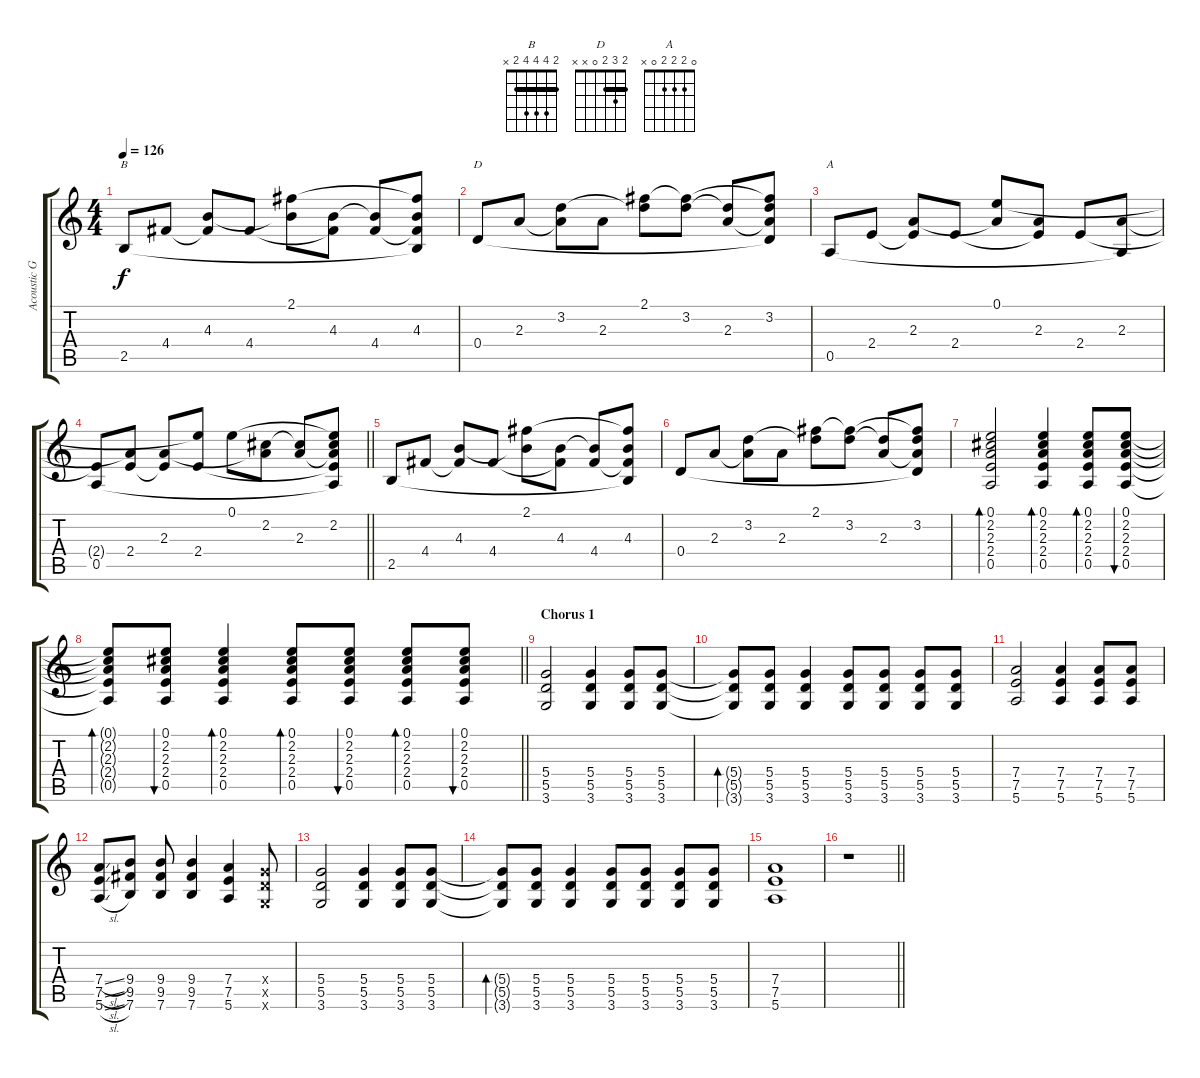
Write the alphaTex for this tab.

\track ("Acoustic Guitar" "Acoustic G") {instrument acousticguitarsteel}
\staff {score tabs}
\tuning (E4 B3 G3 D3 A2 E2) {hide}
\chord ("B" 2 4 4 4 2 x) {barre 2}
\chord ("D" 2 3 2 0 x x) {barre 2}
\chord ("A" 0 2 2 2 0 x)
\ts (4 4)
\tempo 126
\clef g2
\ks c
2.5.8{ch "B" dy f} 4.4.8 (4.3 4.4{t}).8 4.4.8 (2.1 4.3{t}).8 (4.3 4.4{t}).8 (4.3{t} 4.4).8 (2.1{t} 4.3 4.4{t} 2.5{t}).8 |
0.4.8{ch "D"} 2.3.8 (3.2 2.3{t}).8 2.3.8 (2.1 3.2{t}).8 (2.1{t} 3.2).8 (3.2{t} 2.3).8 (2.1{t} 3.2 2.3{t} 0.4{t}).8 |
0.5.8{ch "A"} 2.4.8 (2.3 2.4{t}).8 2.4.8 (0.1 2.3{t}).8 (2.3 2.4{t}).8 2.4.8 (2.3 0.5{t}).8 |
\barLineRight lightlight
(2.4{t} 0.5).8 (2.3{t} 2.4).8 (2.3 2.4{t}).8 (0.1{t} 2.4).8 0.1.8 (2.2 2.3{t}).8 (2.2{t} 2.3).8 (0.1{t} 2.2 2.3{t} 2.4{t} 0.5{t}).8 |
2.5.8 4.4.8 (4.3 4.4{t}).8 4.4.8 (2.1 4.3{t}).8 (4.3 4.4{t}).8 (4.3{t} 4.4).8 (2.1{t} 4.3 4.4{t} 2.5{t}).8 |
0.4.8 2.3.8 (3.2 2.3{t}).8 2.3.8 (2.1 3.2{t}).8 (2.1{t} 3.2).8 (3.2{t} 2.3).8 (2.1{t} 3.2 2.3{t} 0.4{t}).8 |
(0.1 2.2 2.3 2.4 0.5).2{bd 240} (0.1 2.2 2.3 2.4 0.5).4{bd 120} (0.1 2.2 2.3 2.4 0.5).8{bd 120} (0.1 2.2 2.3 2.4 0.5).8{bu 120} |
\barLineRight lightlight
(0.1{t} 2.2{t} 2.3{t} 2.4{t} 0.5{t}).8{bd 240} (0.1 2.2 2.3 2.4 0.5).8{bu 120} (0.1 2.2 2.3 2.4 0.5).4{bd 120} (0.1 2.2 2.3 2.4 0.5).8{bd 120} (0.1 2.2 2.3 2.4 0.5).8{bu 120} (0.1 2.2 2.3 2.4 0.5).8{bd 120} (0.1 2.2 2.3 2.4 0.5).8{bu 120} |
\section ("" "Chorus 1")
(5.4 5.5 3.6).2 (5.4 5.5 3.6).4 (5.4 5.5 3.6).8 (5.4 5.5 3.6).8 |
(5.4{t} 5.5{t} 3.6{t}).8{bd 240} (5.4 5.5 3.6).8 (5.4 5.5 3.6).4 (5.4 5.5 3.6).8 (5.4 5.5 3.6).8 (5.4 5.5 3.6).8 (5.4 5.5 3.6).8 |
(7.4 7.5 5.6).2 (7.4 7.5 5.6).4 (7.4 7.5 5.6).8 (7.4 7.5 5.6).8 |
(7.4{sl} 7.5{sl} 5.6{sl}).8 (9.4 9.5 7.6).8 (9.4 9.5 7.6).8 (9.4 9.5 7.6).4 (7.4 7.5 5.6).4 (5.4{x} 5.5{x} 3.6{x}).8 |
(5.4 5.5 3.6).2 (5.4 5.5 3.6).4 (5.4 5.5 3.6).8 (5.4 5.5 3.6).8 |
(5.4{t} 5.5{t} 3.6{t}).8{bd 240} (5.4 5.5 3.6).8 (5.4 5.5 3.6).4 (5.4 5.5 3.6).8 (5.4 5.5 3.6).8 (5.4 5.5 3.6).8 (5.4 5.5 3.6).8 |
(7.4 7.5 5.6).1 |
\barLineRight lightlight
r.1
